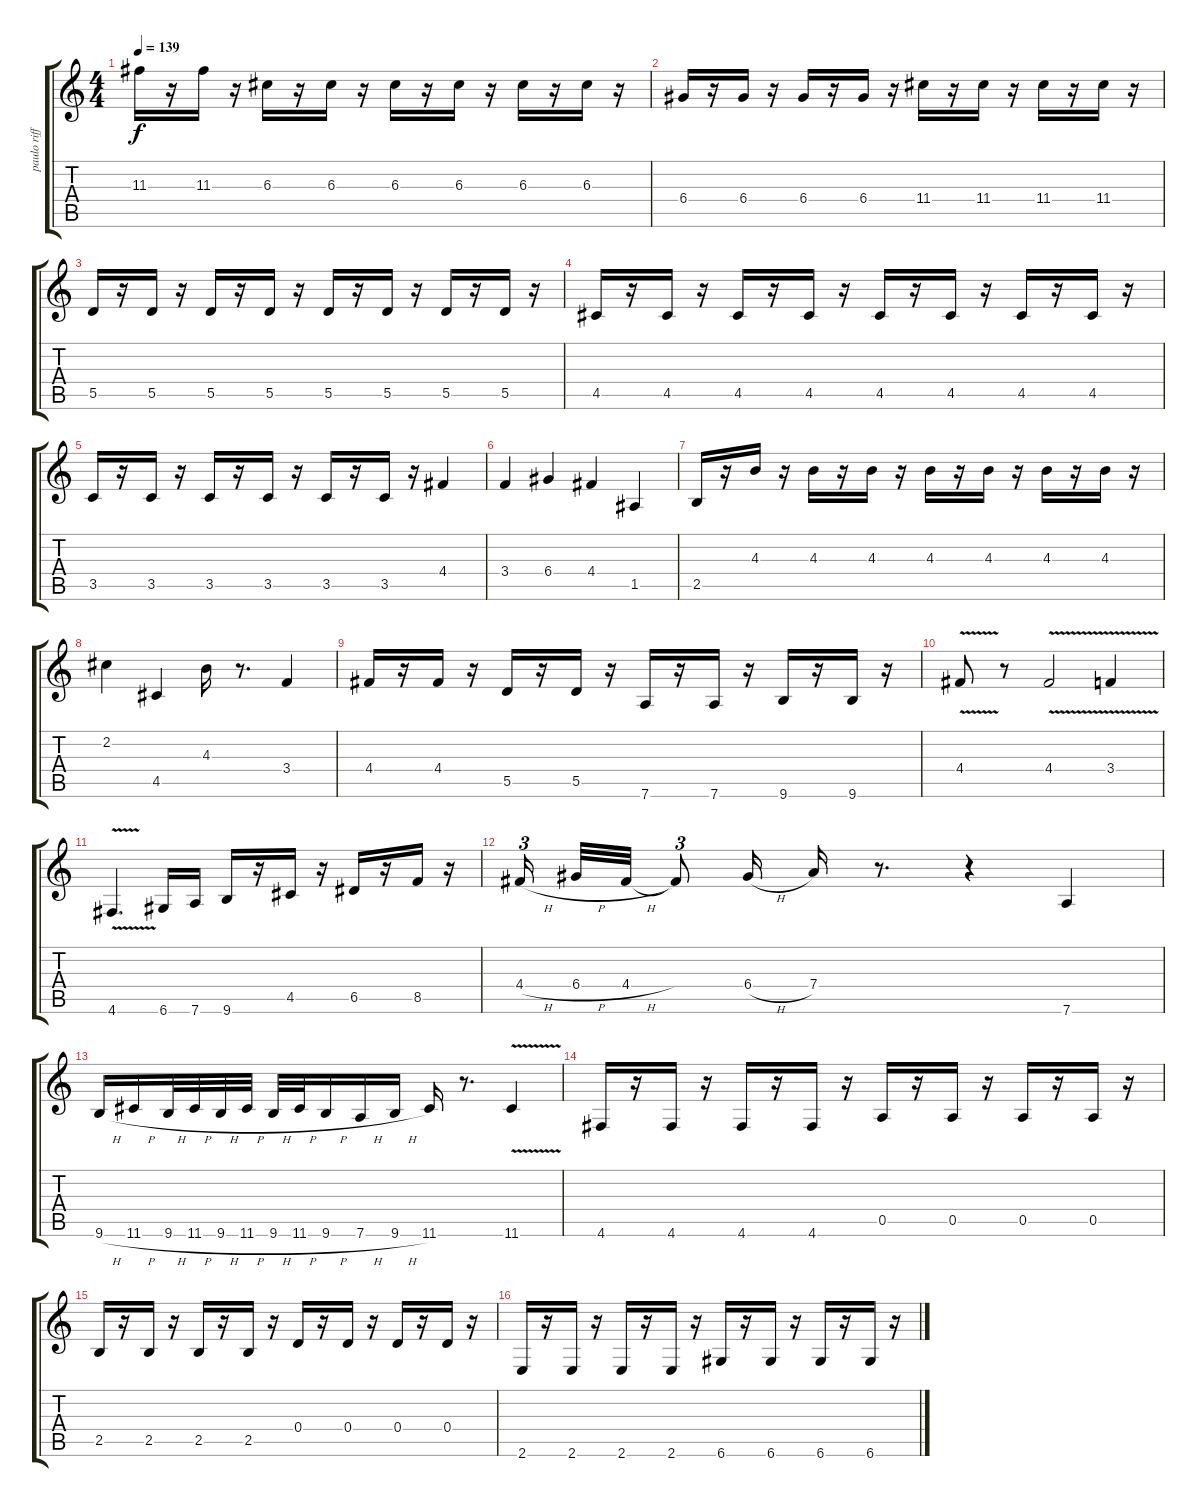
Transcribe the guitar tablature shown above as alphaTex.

\track ("paulo riff" "paulo riff") {instrument distortionguitar}
\staff {score tabs}
\tuning (E4 B3 G3 D3 A2 D2) {hide}
\ts (4 4)
\tempo 139
\clef g2
\ks c
11.3.16{dy f} r.16 11.3.16 r.16 6.3.16 r.16 6.3.16 r.16 6.3.16 r.16 6.3.16 r.16 6.3.16 r.16 6.3.16 r.16 |
6.4.16 r.16 6.4.16 r.16 6.4.16 r.16 6.4.16 r.16 11.4.16 r.16 11.4.16 r.16 11.4.16 r.16 11.4.16 r.16 |
5.5.16 r.16 5.5.16 r.16 5.5.16 r.16 5.5.16 r.16 5.5.16 r.16 5.5.16 r.16 5.5.16 r.16 5.5.16 r.16 |
4.5.16 r.16 4.5.16 r.16 4.5.16 r.16 4.5.16 r.16 4.5.16 r.16 4.5.16 r.16 4.5.16 r.16 4.5.16 r.16 |
3.5.16 r.16 3.5.16 r.16 3.5.16 r.16 3.5.16 r.16 3.5.16 r.16 3.5.16 r.16 4.4.4 |
3.4.4 6.4.4 4.4.4 1.5.4 |
2.5.16 r.16 4.3.16 r.16 4.3.16 r.16 4.3.16 r.16 4.3.16 r.16 4.3.16 r.16 4.3.16 r.16 4.3.16 r.16 |
2.2.4 4.5.4 4.3.16 r.8{d} 3.4.4 |
4.4.16 r.16 4.4.16 r.16 5.5.16 r.16 5.5.16 r.16 7.6.16 r.16 7.6.16 r.16 9.6.16 r.16 9.6.16 r.16 |
4.4{v}.8 r.8 4.4{v}.2 3.4{v}.4 |
4.6{v}.4{d} 6.6.16 7.6.16 9.6.16 r.16 4.5.16 r.16 6.5.16 r.16 8.5.16 r.16 |
4.4{h}.16{tu (3 2)} 6.4{h}.32 4.4{h}.32 4.4{t}.8{tu (3 2)} 6.4{h}.16 7.4.16 r.8{d} r.4 7.6.4 |
9.6{h}.16 11.6{h}.16 9.6{h}.32 11.6{h}.32 9.6{h}.32 11.6{h}.32 9.6{h}.32 11.6{h}.32 9.6{h}.16 7.6{h}.16 9.6{h}.16 11.6.16 r.8{d} 11.6{v}.4 |
4.6.16 r.16 4.6.16 r.16 4.6.16 r.16 4.6.16 r.16 0.5.16 r.16 0.5.16 r.16 0.5.16 r.16 0.5.16 r.16 |
2.5.16 r.16 2.5.16 r.16 2.5.16 r.16 2.5.16 r.16 0.4.16 r.16 0.4.16 r.16 0.4.16 r.16 0.4.16 r.16 |
2.6.16 r.16 2.6.16 r.16 2.6.16 r.16 2.6.16 r.16 6.6.16 r.16 6.6.16 r.16 6.6.16 r.16 6.6.16 r.16
